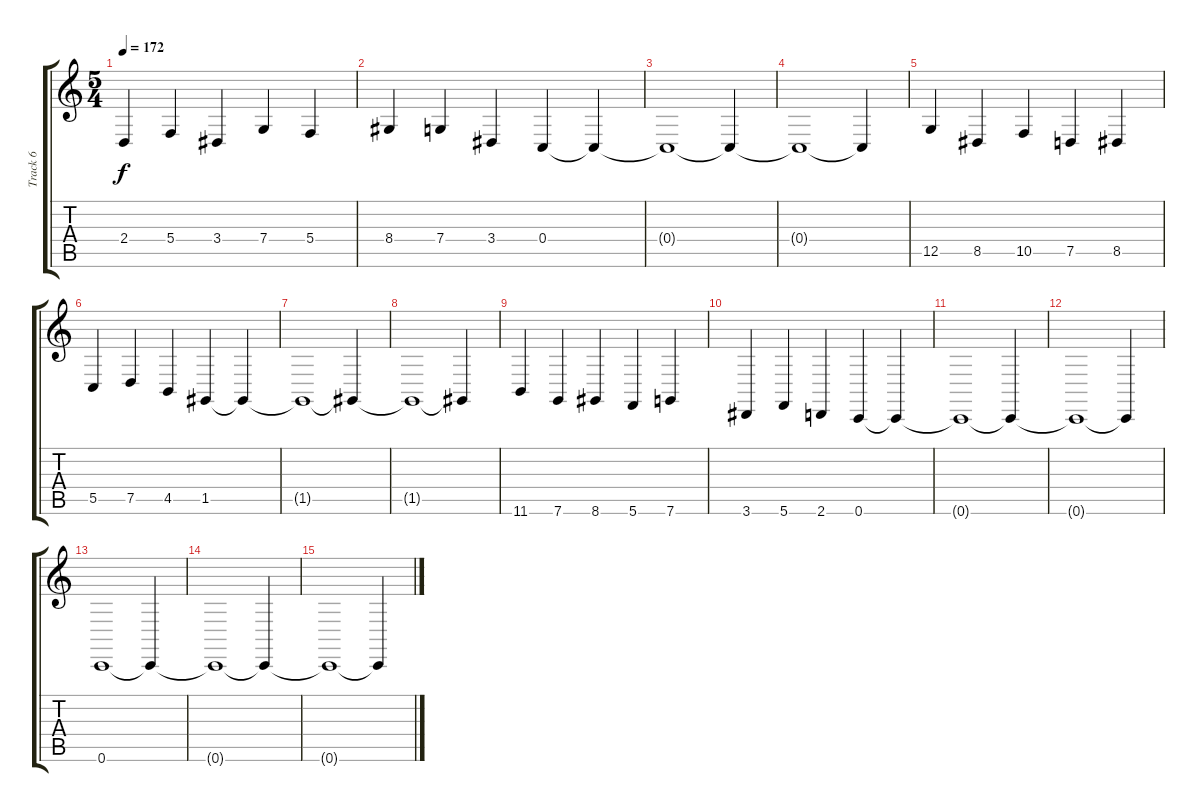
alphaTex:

\track ("Track 6" "Track 6") {instrument pad3polysynth}
\staff {score tabs}
\tuning (D4 A3 F3 C3 G2 C2) {hide}
\ts (5 4)
\tempo 172
\clef g2
\ks c
2.4.4{dy f} 5.4.4 3.4.4 7.4.4 5.4.4 |
8.4.4 7.4.4 3.4.4 0.4.4 0.4{t}.4 |
0.4{t}.1 0.4{t}.4 |
0.4{t}.1 0.4{t}.4 |
12.5.4 8.5.4 10.5.4 7.5.4 8.5.4 |
5.5.4 7.5.4 4.5.4 1.5.4 1.5{t}.4 |
1.5{t}.1 1.5{t}.4 |
1.5{t}.1 1.5{t}.4 |
11.6.4{balance 16} 7.6.4 8.6.4 5.6.4 7.6.4 |
3.6.4 5.6.4 2.6.4 0.6.4 0.6{t}.4 |
0.6{t}.1 0.6{t}.4 |
0.6{t}.1 0.6{t}.4 |
0.6.1 0.6{t}.4 |
0.6{t}.1 0.6{t}.4 |
0.6{t}.1{volume 0} 0.6{t}.4
